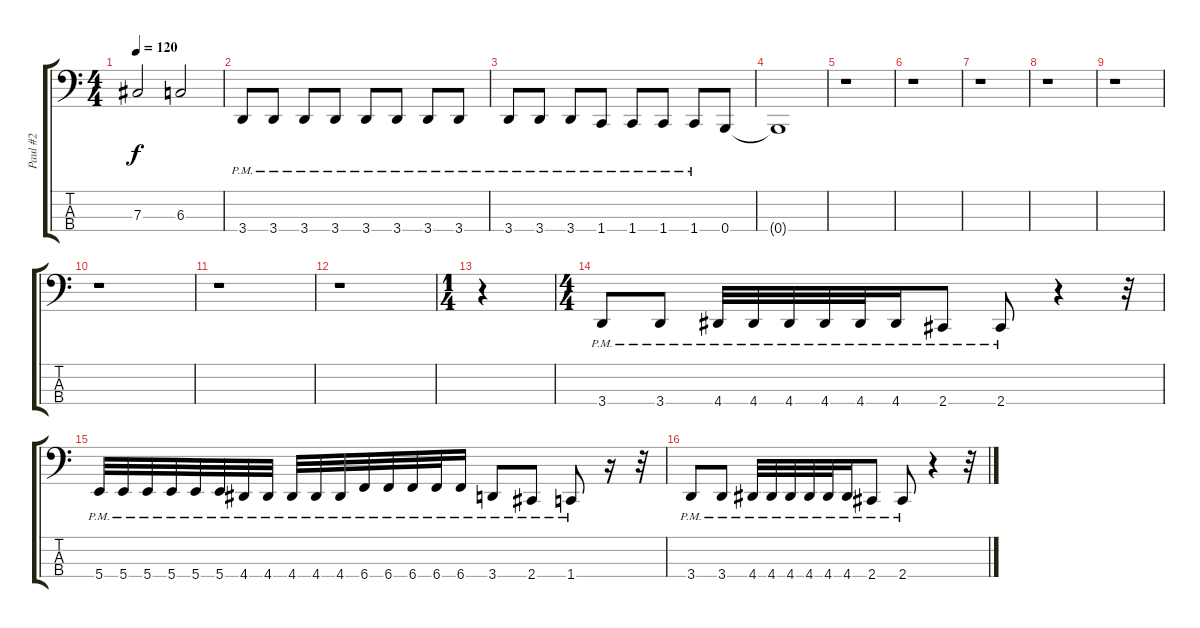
\track ("Paul #2" "Paul #2") {instrument electricbasspick}
\staff {score tabs}
\tuning (E2 B1 Gb1 B0) {hide}
\ts (4 4)
\tempo 120
\clef f4
\ks c
7.3.2{dy f} 6.3.2 |
3.4{pm}.8 3.4{pm}.8 3.4{pm}.8 3.4{pm}.8 3.4{pm}.8 3.4{pm}.8 3.4{pm}.8 3.4{pm}.8 |
3.4{pm}.8 3.4{pm}.8 3.4{pm}.8 1.4{pm}.8 1.4{pm}.8 1.4{pm}.8 1.4{pm}.8 0.4.8 |
0.4{t}.1 |
r.1 |
r.1 |
r.1 |
r.1 |
r.1 |
r.1 |
r.1 |
r.1 |
\ts (1 4)
r.4 |
\ts (4 4)
3.4{pm}.8 3.4{pm}.8 4.4{pm}.32 4.4{pm}.32 4.4{pm}.32 4.4{pm}.32 4.4{pm}.32 4.4{pm}.16 2.4{pm}.8 2.4{pm}.8 r.4 r.32 |
5.4{pm}.32 5.4{pm}.32 5.4{pm}.32 5.4{pm}.32 5.4{pm}.32 5.4{pm}.32 4.4{pm}.32 4.4{pm}.32 4.4{pm}.32 4.4{pm}.32 4.4{pm}.32 6.4{pm}.32 6.4{pm}.32 6.4{pm}.32 6.4{pm}.32 6.4{pm}.16 3.4{pm}.8 2.4{pm}.8 1.4{pm}.8 r.16 r.32 |
3.4{pm}.8 3.4{pm}.8 4.4{pm}.32 4.4{pm}.32 4.4{pm}.32 4.4{pm}.32 4.4{pm}.32 4.4{pm}.16 2.4{pm}.8 2.4{pm}.8 r.4 r.32
